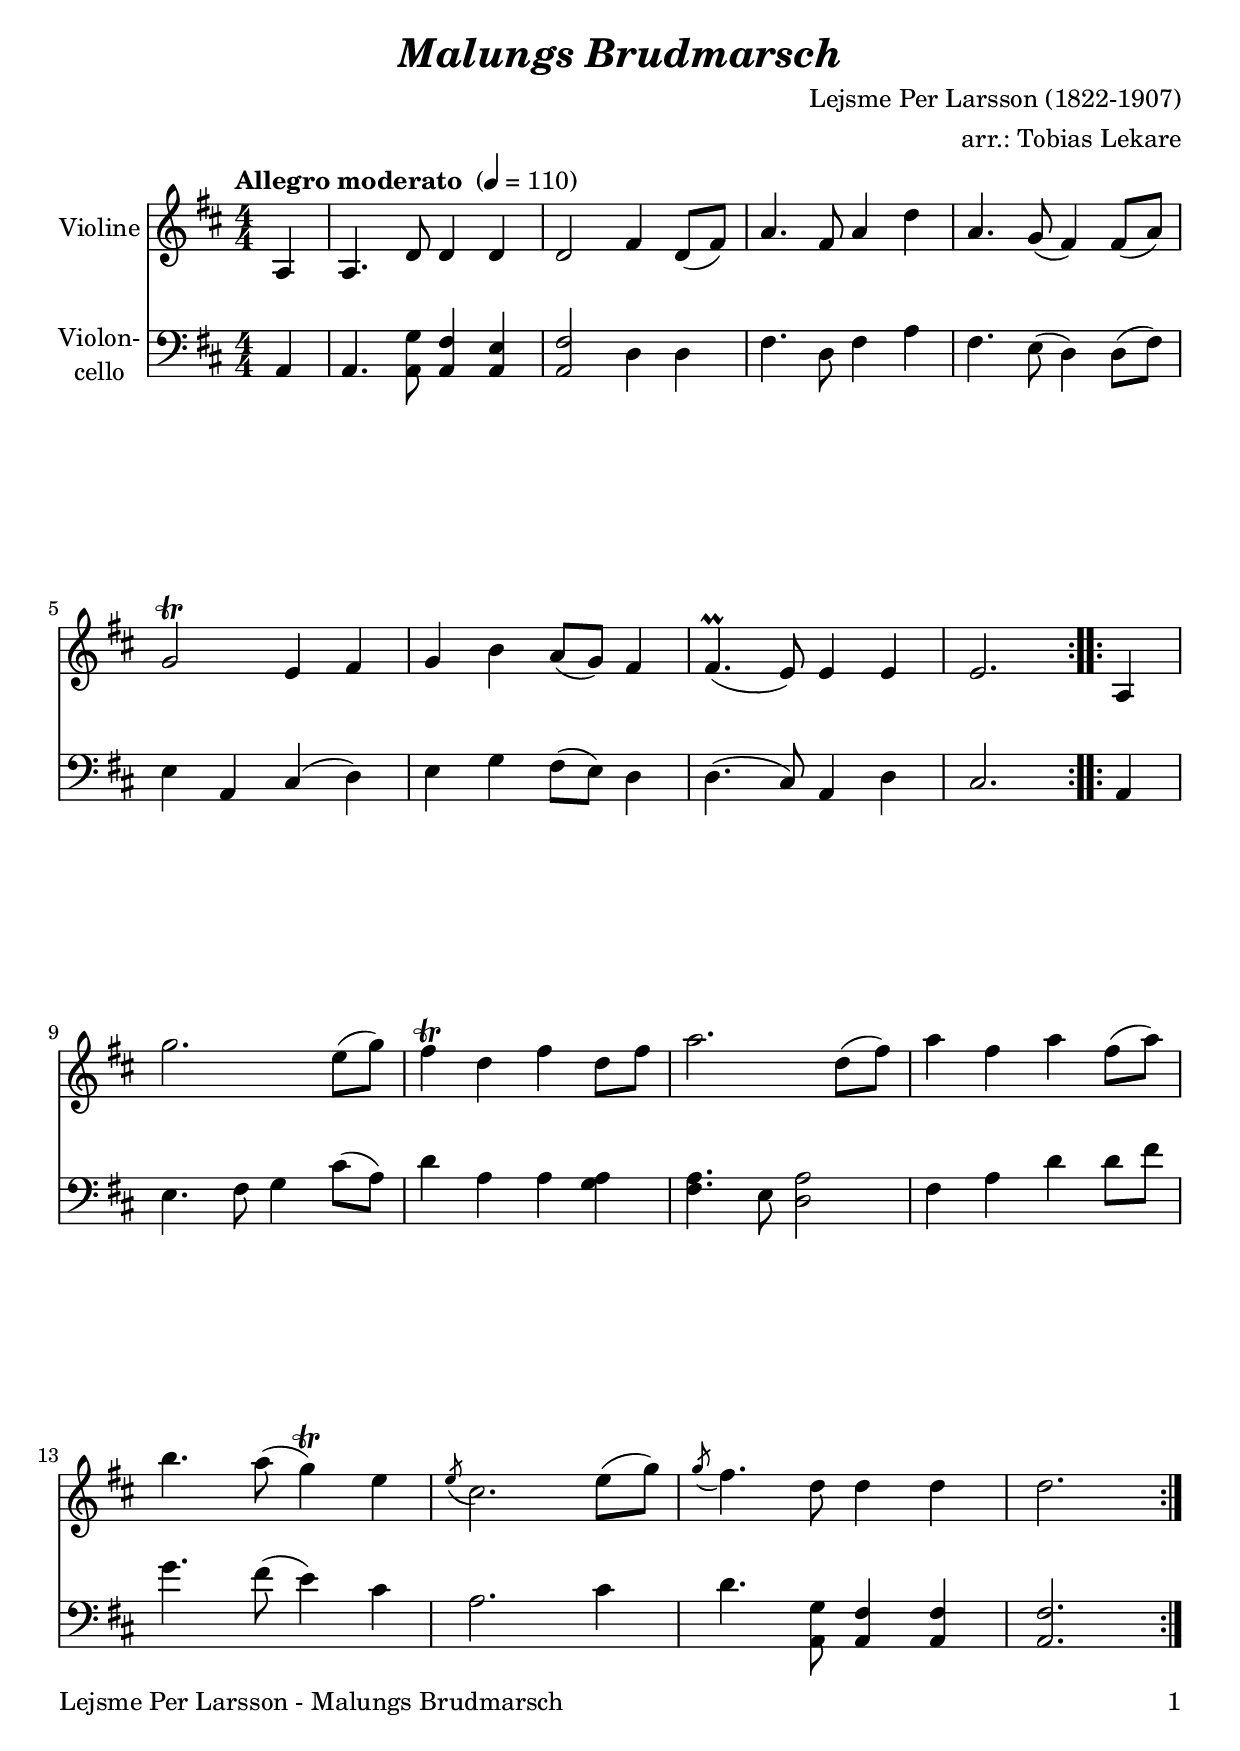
\version "2.18.2"
\include "deutsch.ly"

#(set-global-staff-size 22)

\header {
  title     = \markup \bold \italic "Malungs Brudmarsch"
  composer  = "Lejsme Per Larsson (1822-1907)"
  arranger  = "arr.: Tobias Lekare"
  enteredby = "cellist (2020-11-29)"
%  piece     = ""
}

voiceconsts = {
  \key d \major
  \time 4/4
  \clef "treble"
  \numericTimeSignature
%  \compressFullBarRests
  \set tupletSpannerDuration = #(ly:make-moment 1 4)
  % Set default beaming for all staves
%  \set Timing.beamExceptions = #'()
%  \set Timing.baseMoment     = #(ly:make-moment 1 4)
%  \set Timing.beatStructure  = #'(1 1)
  \tempo "Allegro moderato " 4=110
}

mivl = "violin"
miba = "cello"
%mivl = "pizzicato strings"
%miba = "pizzicato strings"

va = \relative c' {
  \voiceconsts

  \repeat volta 2 {
    \partial 4 a4
    a4. d8 d4 d
    d2 fis4 d8( fis)
    a4. fis8 a4 d
    a4. g8( fis4) fis8( a)

    g2\trill e4 fis
    g h a8( g) fis4
    fis4.(\prall e8) e4 e
    e2.
  }

  \repeat volta 2 {
    a,4
    g''2. e8( g)
    fis4\trill d fis d8 fis
    a2. d,8( fis)
    a4 fis a fis8( a)

    h4. a8( g4)\trill e
    \acciaccatura e8 cis2. e8( g)
    \acciaccatura g8 fis4. d8 d4 d
    d2.
  }
} 

vb = \relative c {
  \voiceconsts
  \clef "bass"
  
  \repeat volta 2 {
    \partial 4 a4
    a4. <a g'>8 <a fis'>4 <a e'>
    <a fis'>2 d4 d
    fis4. d8 fis4 a
    fis4. e8( d4) d8( fis)

    e4 a, cis( d)
    e g fis8( e) d4
    d4.( cis8) a4 d
    cis2.
  }

  \repeat volta 2 {
    a4
    e'4. fis8 g4 cis8( a)
    d4 a a <g a>
    <fis a>4. e8 <d a'>2
    fis4 a d d8 fis

    g4. fis8( e4) cis
    a2. cis4
    d4. <a, g'>8 <a fis'>4 <a fis'>
    <a fis'>2.
  }
} 


music = <<
      \new Staff {
        \set Staff.midiInstrument = \mivl
        \set Staff.instrumentName = \markup \center-column { "Violine" }
        \transpose d d { \va }
      }

      \new Staff {
        \set Staff.midiInstrument = \miba
        \set Staff.instrumentName = \markup \center-column { "Violon-" "cello" }
        \transpose d d { \vb }
      }
>>

\book {
   \paper {
    print-page-number = ##t
    print-first-page-number = ##t
    ragged-last-bottom = ##f
    oddHeaderMarkup = \markup \null
    evenHeaderMarkup = \markup \null
    oddFooterMarkup = \markup {
      \fill-line {
        \on-the-fly #print-page-number-check-first
        "Lejsme Per Larsson - Malungs Brudmarsch" \fromproperty #'page:page-number-string
      }
    }
    evenFooterMarkup = \oddFooterMarkup
  } \score {
    \music
    \layout {}
  }

  \score {
    \unfoldRepeats \music

    \midi {
      \context {
        \Score
      }
    }
  }
}